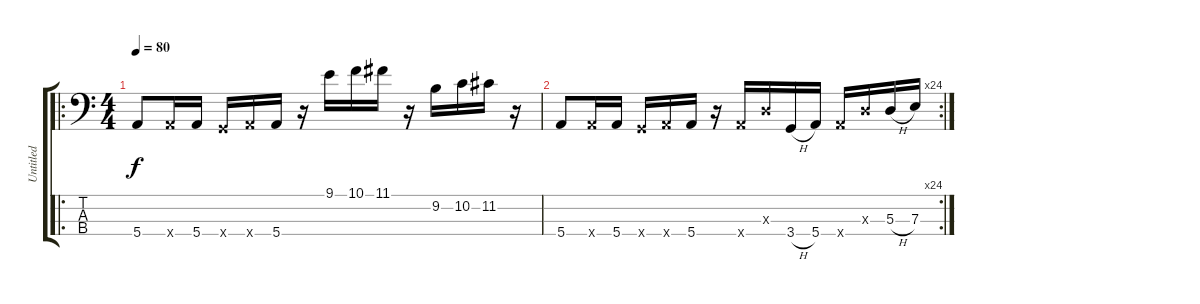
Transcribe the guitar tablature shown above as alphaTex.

\track ("Untitled" "Untitled") {instrument electricbassfinger}
\staff {score tabs}
\tuning (G2 D2 A1 E1) {hide}
\ro
\ts (4 4)
\tempo 80
\clef f4
\ks c
5.4.8{dy f instrument electricbassfinger} 5.4{x}.16 5.4.16 3.4{x}.16 5.4{x}.16 5.4.16 r.16 9.1.16 10.1.16 11.1.16 r.16 9.2.16 10.2.16 11.2.16 r.16 |
\rc 24
5.4.8 5.4{x}.16 5.4.16 3.4{x}.16 5.4{x}.16 5.4.16 r.16 5.4{x}.16 5.3{x}.16 3.4{h}.16 5.4.16 5.4{x}.16 5.3{x}.16 5.3{h}.16 7.3.16
